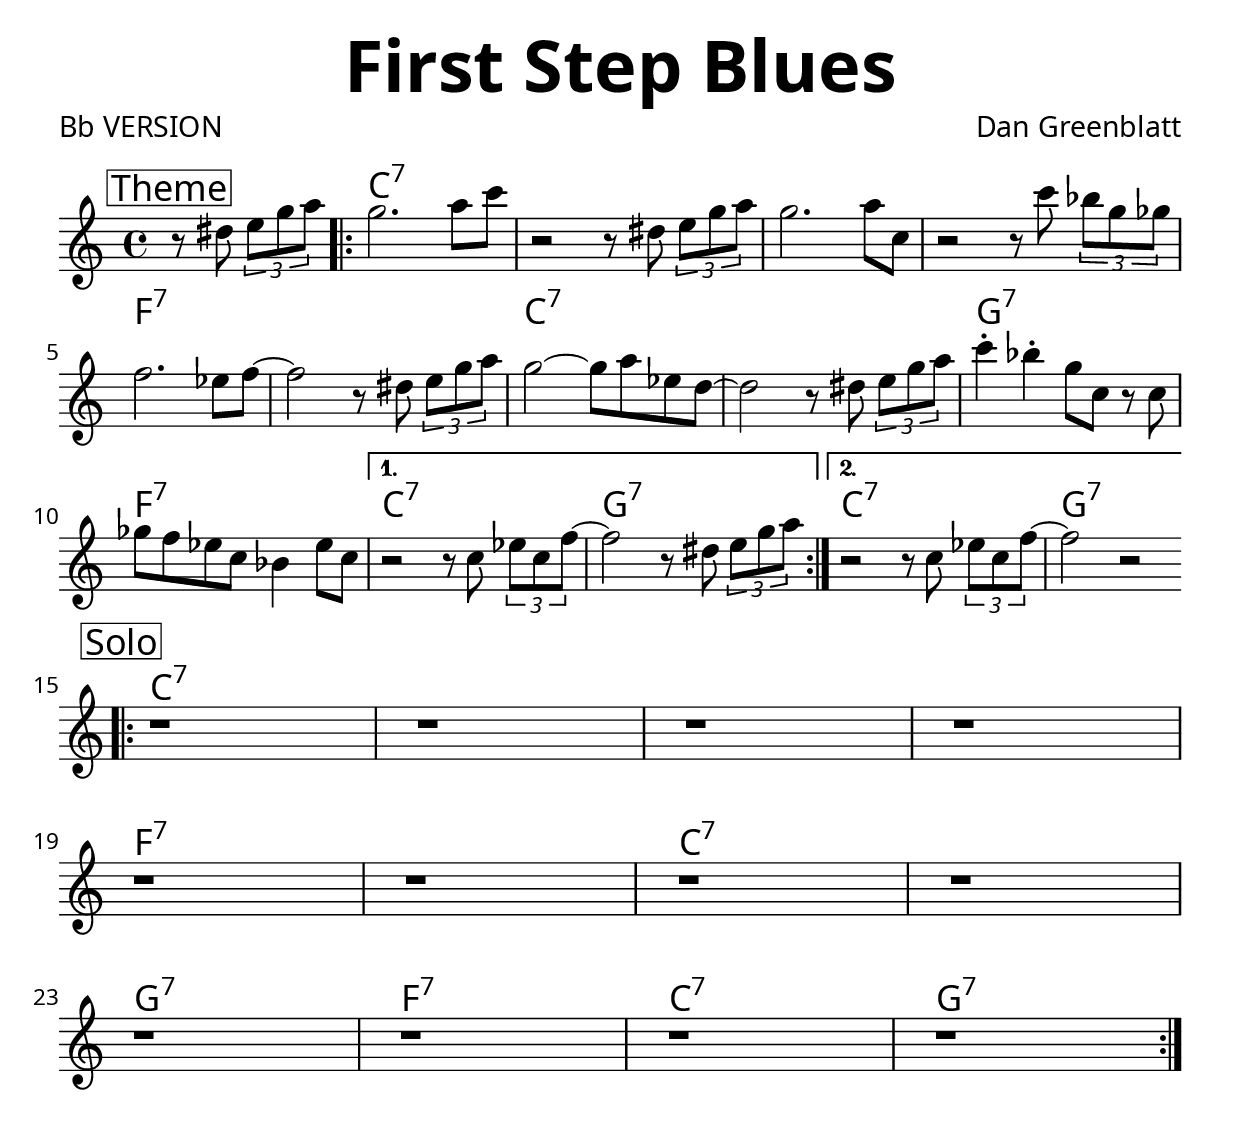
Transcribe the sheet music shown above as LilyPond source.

\version "2.18.0"
\include "./AccordsJazzDefs.ly"
\language "deutsch"

myStaffSize = #25
#(set-global-staff-size myStaffSize)
#(set-default-paper-size "a4")
\paper {
  #(define fonts ( make-pango-font-tree
                   "Dom casual"
                   "Tex Gyre Termes"
                   "lilyjazzchord"
                   (/ myStaffSize 20)
                   )
     )
  indent = 0
  top-markup-spacing.padding = #4
  markup-system-spacing.padding = #2
}

\header {
  title = \markup{\fontsize #+4 "First Step Blues"}
  %subtitle = "(slo. Lu - cija)"
  poet = "Bb VERSION"
  composer = "Dan Greenblatt"
}

note = \relative c'' {
  \key b \major
  \once \override Score.RehearsalMark.X-offset = #4
  \mark \markup{\box Theme}
  \partial 2
  \override TupletBracket.bracket-visibility = ##t
  r8 cis8 \tuplet 3/2 { d f g } |
  %\once \override Score.RehearsalMark.break-align-symbols = #'(key-signature)
  %\once \override Score.TimeSignature.break-align-anchor-alignment = #LEFT
  \bar ".|:"
  \repeat volta 2 {
  f2. g8 b |
  r2 r8 cis,8 \tuplet 3/2 { d f g } |
  f2. g8 b, |
  r2 r8 b' \tuplet 3/2 { as f fes } |
  es2. des8 es ~ |
  es2 r8 cis \tuplet 3/2 { d f g } |
  f2 ~ f8 g des c ~ |
  c2 r8 cis8 \tuplet 3/2 { d f g } |
  b4^. as^. f8 b, r8 b |
  fes'8 es des b as4 des8 b |
  }
  \alternative {
  {r2 r8 b \tuplet 3/2 { des b es ~ } |
  es2 r8 cis8 \tuplet 3/2 { d f g } |}
  {r2 r8 b, \tuplet 3/2 { des b es ~ } |
  es2 r2 |}
  }
  %\bar "|."
  \break
  
  \mark \markup{\box Solo}
  \once \override Score.RehearsalMark.X-offset = #2
  \bar ".|:"
  r1 | r | r | r | \break
  r1 | r | r | r | \break
  r1 | r | r | r | \break
  \bar ":|."
}

akordi = \chordmode {
  \semiGermanChords
  \set chordChanges = ##t
  \skip 2
  b1:7 | b:7 | b:7 | b:7 |
  es1:7 | es:7 | b:7 | b:7 |
  f1:7 | es:7 | b:7 | f:7 |
  b1:7 | f:7 |
  b1:7 | b:7 | b:7 | b:7 |
  es1:7 | es:7 | b:7 | b:7 |
  f1:7 | es:7 | b:7 | f:7 |
}

kiticaA = \lyricmode {
  \set stanza = "1."
  \override Lyrics.LyricText.font-series = #'bold
  Kon -- kre -- tan sam a za te -- be pre -- kon -- kre -- ten
  od -- bi -- jaš me a u tvoj ži -- vot sam u -- ple -- ten.
  O -- pu -- sti se, o -- pu -- sti se, me -- ni pre -- pu -- sti se. __
  
  S'to -- bom se ne -- zna jel si svije -- tlost il ta -- ma
  ni -- ti se ne -- zna jel si vru -- ća il hla -- dna al
  daj mi se ja -- vi i dan mi u -- ljep -- šaj Lu -- ci -- ja. __
}


kiticaB = \lyricmode {
  \set stanza = "2."
  Do -- sta je sad, sa -- da stvar -- no mi je do -- sta
  že -- lim te al u tvom sr -- cu za me' ne -- ma mje -- sta
}

\score {
  <<
    \new ChordNames {\transpose b c' \akordi }
    \new Staff {\transpose b c' \note }
    %\addlyrics \kiticaA
    %\addlyrics \kiticaB
  >>
  
  \layout {
    \context {
      \Score markFormatter = #format-mark-box-letters
    }
    \context {
      % \Lyrics \override LyricText #'font-size = #-2
      %   \override LyricText #'font-name = "Tex Gyre Termes"
    }
  }
  \midi {
    \context {
      \Staff
      \remove "Staff_performer"
    }
    \context {
      \Voice
      \consists "Staff_performer"      
    }
    \tempo 4 = 127 
  }
}